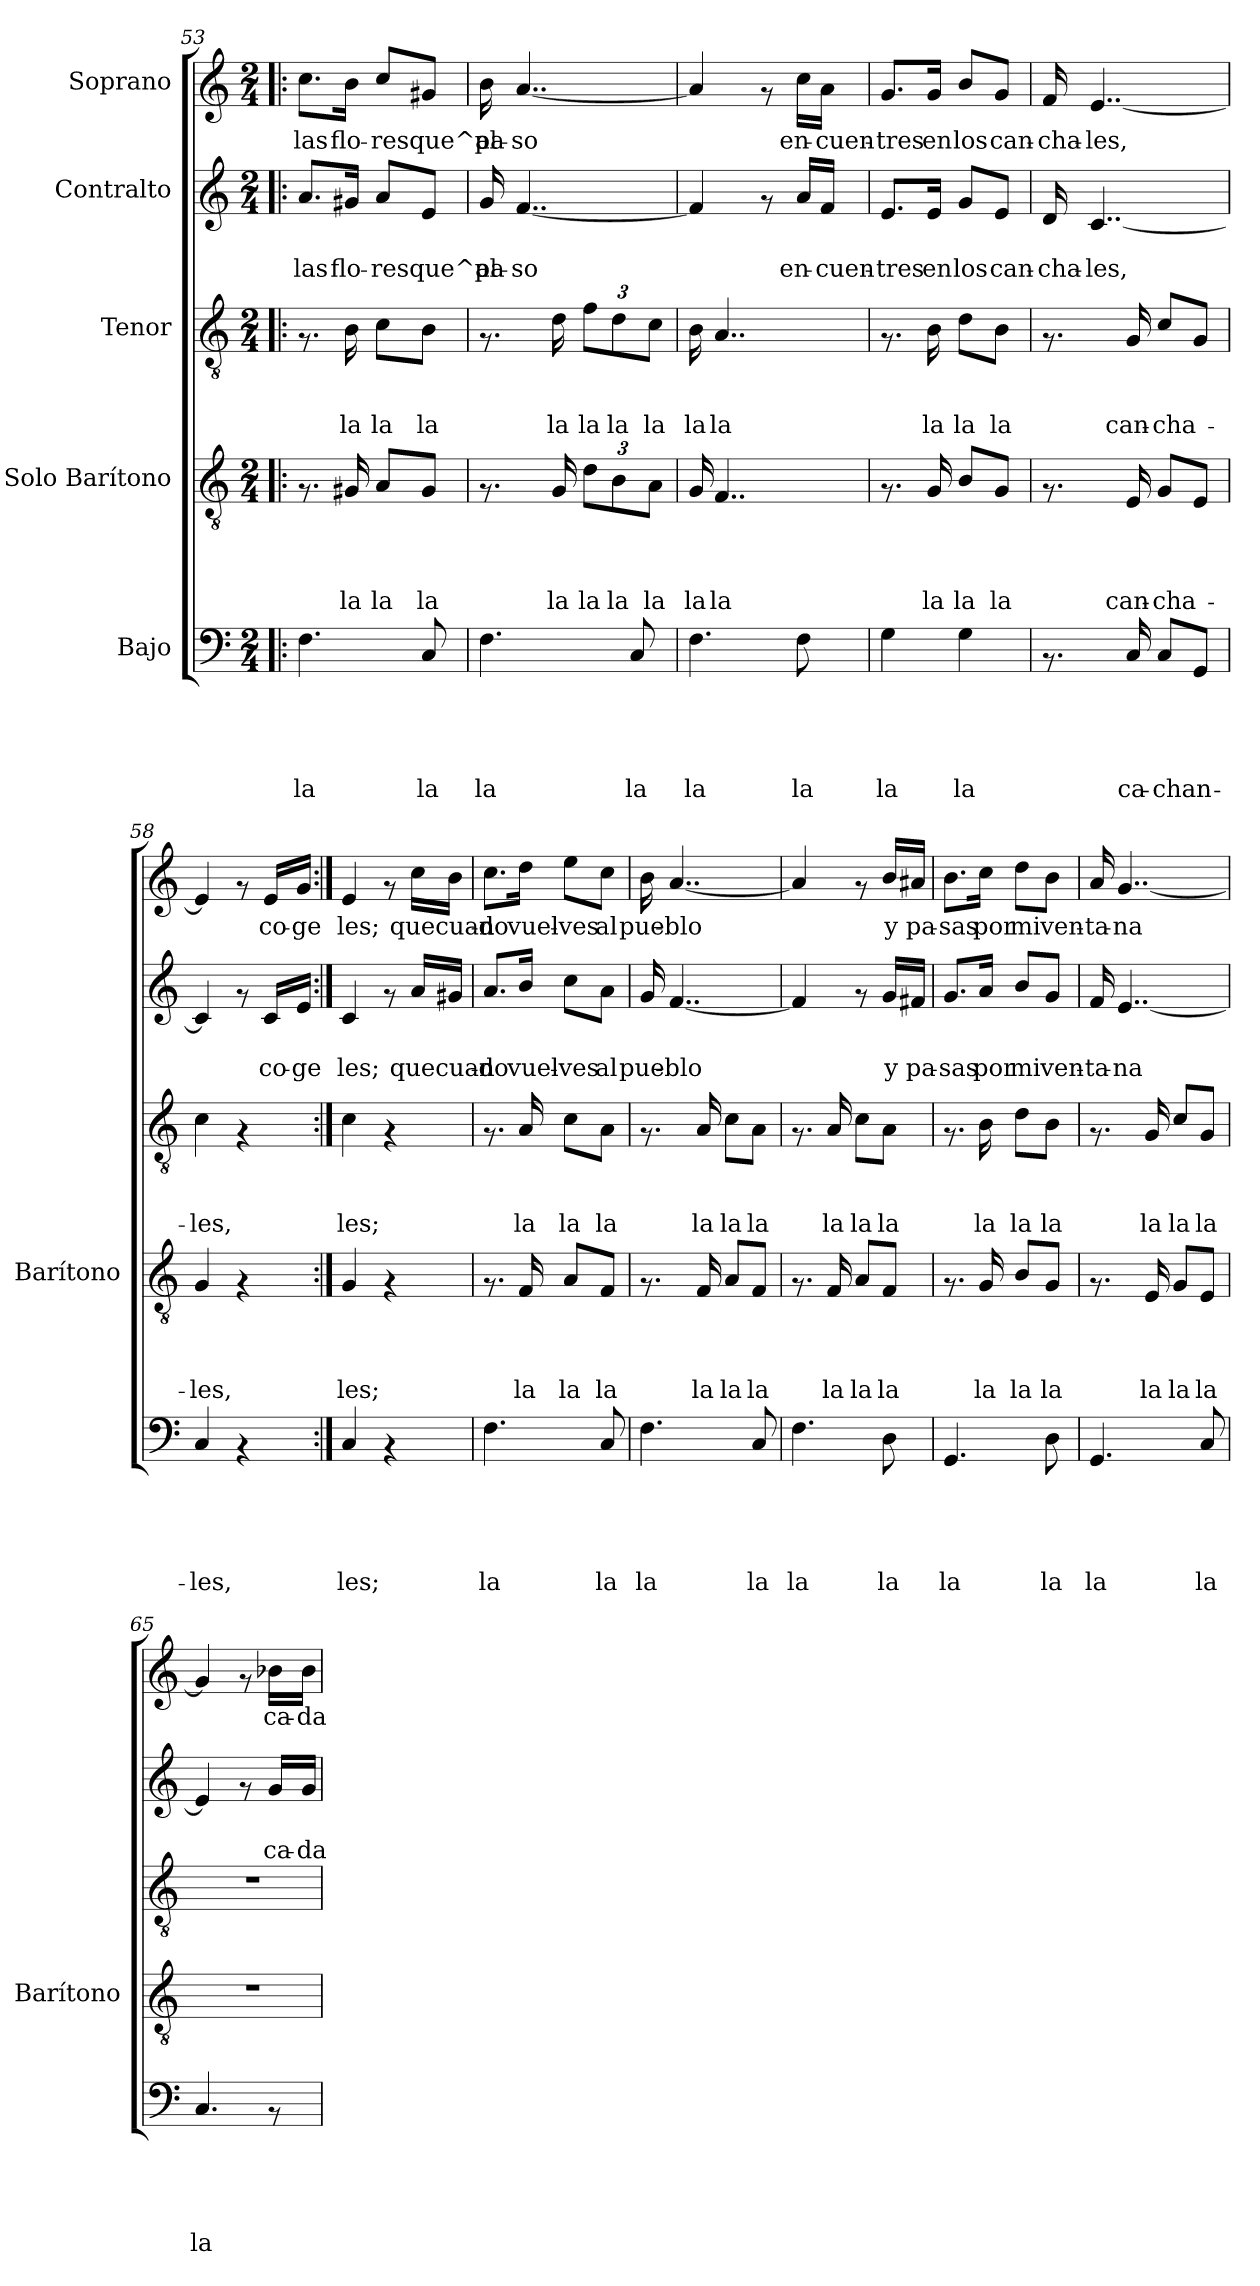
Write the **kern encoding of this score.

**kern	**text	**text	**text	**text	**text	**kern	**text	**text	**text	**text	**kern	**text	**text	**text	**kern	**text	**text	**kern	**text
*part5	*part5	*part5	*part5	*part5	*part5	*part4	*part4	*part4	*part4	*part4	*part3	*part3	*part3	*part3	*part2	*part2	*part2	*part1	*part1
*staff5	*staff5	*staff5	*staff5	*staff5	*staff5	*staff4	*staff4	*staff4	*staff4	*staff4	*staff3	*staff3	*staff3	*staff3	*staff2	*staff2	*staff2	*staff1	*staff1
*I"Bajo	*	*	*	*	*	*I"Solo Barítono	*	*	*	*	*I"Tenor	*	*	*	*I"Contralto	*	*	*I"Soprano	*
*	*	*	*	*	*	*I'Barítono	*	*	*	*	*	*	*	*	*	*	*	*	*
!!LO:PB:g=z
*clefF4	*	*	*	*	*	*clefGv2	*	*	*	*	*clefGv2	*	*	*	*clefG2	*	*	*clefG2	*
*k[]	*	*	*	*	*	*k[]	*	*	*	*	*k[]	*	*	*	*k[]	*	*	*k[]	*
*C:	*	*	*	*	*	*C:	*	*	*	*	*C:	*	*	*	*C:	*	*	*C:	*
*M2/4	*	*	*	*	*	*M2/4	*	*	*	*	*M2/4	*	*	*	*M2/4	*	*	*M2/4	*
=53!|:	=53!|:	=53!|:	=53!|:	=53!|:	=53!|:	=53!|:	=53!|:	=53!|:	=53!|:	=53!|:	=53!|:	=53!|:	=53!|:	=53!|:	=53!|:	=53!|:	=53!|:	=53!|:	=53!|:
!	!	!	!	!	!LO:LY:b	!	!	!	!	!	!	!	!	!	!	!	!LO:LY:b	!	!LO:LY:b
4.F\	.	.	.	.	la	8.rF	.	.	.	.	8.rF	.	.	.	8.a/L	.	las	8.cc\L	las
!	!	!	!	!	!	!	!	!	!	!LO:LY:b	!	!	!	!LO:LY:b	!	!	!LO:LY:b	!	!LO:LY:b
.	.	.	.	.	.	16G#X/	.	.	.	la	16B\	.	.	la	16g#X/Jk	.	flo-	16b\Jk	flo-
!	!	!	!	!	!	!	!	!	!	!LO:LY:b	!	!	!	!LO:LY:b	!	!	!LO:LY:b	!	!LO:LY:b
.	.	.	.	.	.	8A/L	.	.	.	la	8c\L	.	.	la	8a/L	.	-resque^al	8cc/L	-resque^al
!	!	!	!	!	!LO:LY:b	!	!	!	!	!LO:LY:b	!	!	!	!LO:LY:b	!	!	!	!	!
8C/	.	.	.	.	la	8G#/J	.	.	.	la	8B\J	.	.	la	8e/J	.	.	8g#X/J	.
=54	=54	=54	=54	=54	=54	=54	=54	=54	=54	=54	=54	=54	=54	=54	=54	=54	=54	=54	=54
!	!	!	!	!	!LO:LY:b	!	!	!	!	!	!	!	!	!	!	!	!LO:LY:b	!	!LO:LY:b
4.F\	.	.	.	.	la	8.rF	.	.	.	.	8.rF	.	.	.	16g/	.	pa-	16b\	pa-
!	!	!	!	!	!	!	!	!	!	!	!	!	!	!	!	!	!LO:LY:b	!	!LO:LY:b
.	.	.	.	.	.	.	.	.	.	.	.	.	.	.	[<4..f/	.	-so	[<4..a/	-so
!	!	!	!	!	!	!	!	!	!	!LO:LY:b	!	!	!	!LO:LY:b	!	!	!	!	!
.	.	.	.	.	.	16G/	.	.	.	la	16d\	.	.	la	.	.	.	.	.
!	!	!	!	!	!	!	!	!	!	!LO:LY:b	!	!	!	!LO:LY:b	!	!	!	!	!
.	.	.	.	.	.	12d\L	.	.	.	la	12f\L	.	.	la	.	.	.	.	.
!	!	!	!	!	!	!	!	!	!	!LO:LY:b	!	!	!	!LO:LY:b	!	!	!	!	!
.	.	.	.	.	.	12B\	.	.	.	la	12d\	.	.	la	.	.	.	.	.
!	!	!	!	!	!LO:LY:b	!	!	!	!	!	!	!	!	!	!	!	!	!	!
8C/	.	.	.	.	la	.	.	.	.	.	.	.	.	.	.	.	.	.	.
!	!	!	!	!	!	!	!	!	!	!LO:LY:b	!	!	!	!LO:LY:b	!	!	!	!	!
.	.	.	.	.	.	12A\J	.	.	.	la	12c\J	.	.	la	.	.	.	.	.
=55	=55	=55	=55	=55	=55	=55	=55	=55	=55	=55	=55	=55	=55	=55	=55	=55	=55	=55	=55
!	!	!	!	!	!LO:LY:b	!	!	!	!	!LO:LY:b	!	!	!	!LO:LY:b	!	!	!	!	!
4.F\	.	.	.	.	la	16G/	.	.	.	la	16B\	.	.	la	4f/]	.	.	4a/]	.
!	!	!	!	!	!	!	!	!	!	!LO:LY:b	!	!	!	!LO:LY:b	!	!	!	!	!
.	.	.	.	.	.	4..F/	.	.	.	la	4..A/	.	.	la	.	.	.	.	.
.	.	.	.	.	.	.	.	.	.	.	.	.	.	.	8rf	.	.	8rf	.
!	!	!	!	!	!LO:LY:b	!	!	!	!	!	!	!	!	!	!	!	!LO:LY:b	!	!LO:LY:b
8F\	.	.	.	.	la	.	.	.	.	.	.	.	.	.	16a/LL	.	en-	16cc\LL	en-
!	!	!	!	!	!	!	!	!	!	!	!	!	!	!	!	!	!LO:LY:b	!	!LO:LY:b
.	.	.	.	.	.	.	.	.	.	.	.	.	.	.	16f/JJ	.	-cuen-	16a\JJ	-cuen-
=56	=56	=56	=56	=56	=56	=56	=56	=56	=56	=56	=56	=56	=56	=56	=56	=56	=56	=56	=56
!	!	!	!	!	!LO:LY:b	!	!	!	!	!	!	!	!	!	!	!	!LO:LY:b	!	!LO:LY:b
4G\	.	.	.	.	la	8.rF	.	.	.	.	8.rF	.	.	.	8.e/L	.	-tres	8.g/L	-tres
!	!	!	!	!	!	!	!	!	!	!LO:LY:b	!	!	!	!LO:LY:b	!	!	!LO:LY:b	!	!LO:LY:b
.	.	.	.	.	.	16G/	.	.	.	la	16B\	.	.	la	16e/Jk	.	en	16g/Jk	en
!	!	!	!	!	!LO:LY:b	!	!	!	!	!LO:LY:b	!	!	!	!LO:LY:b	!	!	!LO:LY:b	!	!LO:LY:b
4G\	.	.	.	.	la	8B/L	.	.	.	la	8d\L	.	.	la	8g/L	.	los	8b/L	los
!	!	!	!	!	!	!	!	!	!	!LO:LY:b	!	!	!	!LO:LY:b	!	!	!LO:LY:b	!	!LO:LY:b
.	.	.	.	.	.	8G/J	.	.	.	la	8B\J	.	.	la	8e/J	.	can-	8g/J	can-
=57	=57	=57	=57	=57	=57	=57	=57	=57	=57	=57	=57	=57	=57	=57	=57	=57	=57	=57	=57
!	!	!	!	!	!	!	!	!	!	!	!	!	!	!	!	!	!LO:LY:b	!	!LO:LY:b
8.rAA	.	.	.	.	.	8.rF	.	.	.	.	8.rF	.	.	.	16d/	.	-cha-	16f/	-cha-
!	!	!	!	!	!	!	!	!	!	!	!	!	!	!	!	!	!LO:LY:b	!	!LO:LY:b
.	.	.	.	.	.	.	.	.	.	.	.	.	.	.	[<4..c/	.	-les,	[<4..e/	-les,
!	!	!	!	!	!LO:LY:b	!	!	!	!	!LO:LY:b	!	!	!	!LO:LY:b	!	!	!	!	!
16C/	.	.	.	.	ca-	16E/	.	.	.	can-	16G/	.	.	can-	.	.	.	.	.
!	!	!	!	!	!LO:LY:b	!	!	!	!	!LO:LY:b	!	!	!	!LO:LY:b	!	!	!	!	!
8C/L	.	.	.	.	-chan-	8G/L	.	.	.	-cha-	8c/L	.	.	-cha-	.	.	.	.	.
8GG/J	.	.	.	.	.	8E/J	.	.	.	.	8G/J	.	.	.	.	.	.	.	.
=58	=58	=58	=58	=58	=58	=58	=58	=58	=58	=58	=58	=58	=58	=58	=58	=58	=58	=58	=58
!	!	!	!	!	!LO:LY:b	!	!	!	!	!LO:LY:b	!	!	!	!LO:LY:b	!	!	!	!	!
4C/	.	.	.	.	-les,	4G/	.	.	.	-les,	4c\	.	.	-les,	4c/]	.	.	4e/]	.
4rAA	.	.	.	.	.	4rF	.	.	.	.	4rF	.	.	.	8rf	.	.	8rf	.
!	!	!	!	!	!	!	!	!	!	!	!	!	!	!	!	!	!LO:LY:b	!	!LO:LY:b
.	.	.	.	.	.	.	.	.	.	.	.	.	.	.	16c/LL	.	co-	16e/LL	co-
!	!	!	!	!	!	!	!	!	!	!	!	!	!	!	!	!	!LO:LY:b	!	!LO:LY:b
.	.	.	.	.	.	.	.	.	.	.	.	.	.	.	16e/JJ	.	-ge	16g/JJ	-ge
=59:|!	=59:|!	=59:|!	=59:|!	=59:|!	=59:|!	=59:|!	=59:|!	=59:|!	=59:|!	=59:|!	=59:|!	=59:|!	=59:|!	=59:|!	=59:|!	=59:|!	=59:|!	=59:|!	=59:|!
!	!	!	!	!	!LO:LY:b	!	!	!	!	!LO:LY:b	!	!	!	!LO:LY:b	!	!	!LO:LY:b	!	!LO:LY:b
4C/	.	.	.	.	les;	4G/	.	.	.	les;	4c\	.	.	les;	4c/	.	les;	4e/	les;
4rAA	.	.	.	.	.	4rF	.	.	.	.	4rF	.	.	.	8rf	.	.	8rf	.
!	!	!	!	!	!	!	!	!	!	!	!	!	!	!	!	!	!LO:LY:b	!	!LO:LY:b
.	.	.	.	.	.	.	.	.	.	.	.	.	.	.	16a/LL	.	quecuan-	16cc\LL	quecuan-
.	.	.	.	.	.	.	.	.	.	.	.	.	.	.	16g#X/JJ	.	.	16b\JJ	.
=60	=60	=60	=60	=60	=60	=60	=60	=60	=60	=60	=60	=60	=60	=60	=60	=60	=60	=60	=60
!	!	!	!	!	!LO:LY:b	!	!	!	!	!	!	!	!	!	!	!	!LO:LY:b	!	!LO:LY:b
4.F\	.	.	.	.	la	8.rF	.	.	.	.	8.rF	.	.	.	8.a/L	.	-do	8.cc\L	-do
!	!	!	!	!	!	!	!	!	!	!LO:LY:b	!	!	!	!LO:LY:b	!	!	!LO:LY:b	!	!LO:LY:b
.	.	.	.	.	.	16F/	.	.	.	la	16A/	.	.	la	16b/Jk	.	vuel-	16dd\Jk	vuel-
!	!	!	!	!	!	!	!	!	!	!LO:LY:b	!	!	!	!LO:LY:b	!	!	!LO:LY:b	!	!LO:LY:b
.	.	.	.	.	.	8A/L	.	.	.	la	8c\L	.	.	la	8cc\L	.	-ves	8ee\L	-ves
!	!	!	!	!	!LO:LY:b	!	!	!	!	!LO:LY:b	!	!	!	!LO:LY:b	!	!	!LO:LY:b	!	!LO:LY:b
8C/	.	.	.	.	la	8F/J	.	.	.	la	8A\J	.	.	la	8a\J	.	al	8cc\J	al
=61	=61	=61	=61	=61	=61	=61	=61	=61	=61	=61	=61	=61	=61	=61	=61	=61	=61	=61	=61
!	!	!	!	!	!LO:LY:b	!	!	!	!	!	!	!	!	!	!	!	!LO:LY:b	!	!LO:LY:b
4.F\	.	.	.	.	la	8.rF	.	.	.	.	8.rF	.	.	.	16g/	.	pue-	16b\	pue-
!	!	!	!	!	!	!	!	!	!	!	!	!	!	!	!	!	!LO:LY:b	!	!LO:LY:b
.	.	.	.	.	.	.	.	.	.	.	.	.	.	.	[<4..f/	.	-blo	[<4..a/	-blo
!	!	!	!	!	!	!	!	!	!	!LO:LY:b	!	!	!	!LO:LY:b	!	!	!	!	!
.	.	.	.	.	.	16F/	.	.	.	la	16A/	.	.	la	.	.	.	.	.
!	!	!	!	!	!	!	!	!	!	!LO:LY:b	!	!	!	!LO:LY:b	!	!	!	!	!
.	.	.	.	.	.	8A/L	.	.	.	la	8c\L	.	.	la	.	.	.	.	.
!	!	!	!	!	!LO:LY:b	!	!	!	!	!LO:LY:b	!	!	!	!LO:LY:b	!	!	!	!	!
8C/	.	.	.	.	la	8F/J	.	.	.	la	8A\J	.	.	la	.	.	.	.	.
!!LO:LB:g=z
=62	=62	=62	=62	=62	=62	=62	=62	=62	=62	=62	=62	=62	=62	=62	=62	=62	=62	=62	=62
!	!	!	!	!	!LO:LY:b	!	!	!	!	!	!	!	!	!	!	!	!	!	!
4.F\	.	.	.	.	la	8.rF	.	.	.	.	8.rF	.	.	.	4f/]	.	.	4a/]	.
!	!	!	!	!	!	!	!	!	!	!LO:LY:b	!	!	!	!LO:LY:b	!	!	!	!	!
.	.	.	.	.	.	16F/	.	.	.	la	16A/	.	.	la	.	.	.	.	.
!	!	!	!	!	!	!	!	!	!	!LO:LY:b	!	!	!	!LO:LY:b	!	!	!	!	!
.	.	.	.	.	.	8A/L	.	.	.	la	8c\L	.	.	la	8rf	.	.	8rf	.
!	!	!	!	!	!LO:LY:b	!	!	!	!	!LO:LY:b	!	!	!	!LO:LY:b	!	!	!LO:LY:b	!	!LO:LY:b
8D\	.	.	.	.	la	8F/J	.	.	.	la	8A\J	.	.	la	16g/LL	.	y	16b/LL	y
!	!	!	!	!	!	!	!	!	!	!	!	!	!	!	!	!	!LO:LY:b	!	!LO:LY:b
.	.	.	.	.	.	.	.	.	.	.	.	.	.	.	16f#X/JJ	.	pa-	16a#X/JJ	pa-
=63	=63	=63	=63	=63	=63	=63	=63	=63	=63	=63	=63	=63	=63	=63	=63	=63	=63	=63	=63
!	!	!	!	!	!LO:LY:b	!	!	!	!	!	!	!	!	!	!	!	!LO:LY:b	!	!LO:LY:b
4.GG/	.	.	.	.	la	8.rF	.	.	.	.	8.rF	.	.	.	8.g/L	.	-sas	8.b\L	-sas
!	!	!	!	!	!	!	!	!	!	!LO:LY:b	!	!	!	!LO:LY:b	!	!	!LO:LY:b	!	!LO:LY:b
.	.	.	.	.	.	16G/	.	.	.	la	16B\	.	.	la	16a/Jk	.	por	16cc\Jk	por
!	!	!	!	!	!	!	!	!	!	!LO:LY:b	!	!	!	!LO:LY:b	!	!	!LO:LY:b	!	!LO:LY:b
.	.	.	.	.	.	8B/L	.	.	.	la	8d\L	.	.	la	8b/L	.	mi	8dd\L	mi
!	!	!	!	!	!LO:LY:b	!	!	!	!	!LO:LY:b	!	!	!	!LO:LY:b	!	!	!LO:LY:b	!	!LO:LY:b
8D\	.	.	.	.	la	8G/J	.	.	.	la	8B\J	.	.	la	8g/J	.	ven-	8b\J	ven-
=64	=64	=64	=64	=64	=64	=64	=64	=64	=64	=64	=64	=64	=64	=64	=64	=64	=64	=64	=64
!	!	!	!	!	!LO:LY:b	!	!	!	!	!	!	!	!	!	!	!	!LO:LY:b	!	!LO:LY:b
4.GG/	.	.	.	.	la	8.rF	.	.	.	.	8.rF	.	.	.	16f/	.	-ta-	16a/	-ta-
!	!	!	!	!	!	!	!	!	!	!	!	!	!	!	!	!	!LO:LY:b	!	!LO:LY:b
.	.	.	.	.	.	.	.	.	.	.	.	.	.	.	[<4..e/	.	-na	[<4..g/	-na
!	!	!	!	!	!	!	!	!	!	!LO:LY:b	!	!	!	!LO:LY:b	!	!	!	!	!
.	.	.	.	.	.	16E/	.	.	.	la	16G/	.	.	la	.	.	.	.	.
!	!	!	!	!	!	!	!	!	!	!LO:LY:b	!	!	!	!LO:LY:b	!	!	!	!	!
.	.	.	.	.	.	8G/L	.	.	.	la	8c/L	.	.	la	.	.	.	.	.
!	!	!	!	!	!LO:LY:b	!	!	!	!	!LO:LY:b	!	!	!	!LO:LY:b	!	!	!	!	!
8C/	.	.	.	.	la	8E/J	.	.	.	la	8G/J	.	.	la	.	.	.	.	.
=65	=65	=65	=65	=65	=65	=65	=65	=65	=65	=65	=65	=65	=65	=65	=65	=65	=65	=65	=65
!	!	!	!	!	!LO:LY:b	!	!	!	!	!	!	!	!	!	!	!	!	!	!
4.C/	.	.	.	.	la	2r	.	.	.	.	2r	.	.	.	4e/]	.	.	4g/]	.
.	.	.	.	.	.	.	.	.	.	.	.	.	.	.	8rf	.	.	8rf	.
!	!	!	!	!	!	!	!	!	!	!	!	!	!	!	!	!	!LO:LY:b	!	!LO:LY:b
8rAA	.	.	.	.	.	.	.	.	.	.	.	.	.	.	16g/LL	.	ca-	16b-X\LL	ca-
!	!	!	!	!	!	!	!	!	!	!	!	!	!	!	!	!	!LO:LY:b	!	!LO:LY:b
.	.	.	.	.	.	.	.	.	.	.	.	.	.	.	16g/JJ	.	-da	16b-\JJ	-da
=	=	=	=	=	=	=	=	=	=	=	=	=	=	=	=	=	=	=	=
*-	*-	*-	*-	*-	*-	*-	*-	*-	*-	*-	*-	*-	*-	*-	*-	*-	*-	*-	*-
